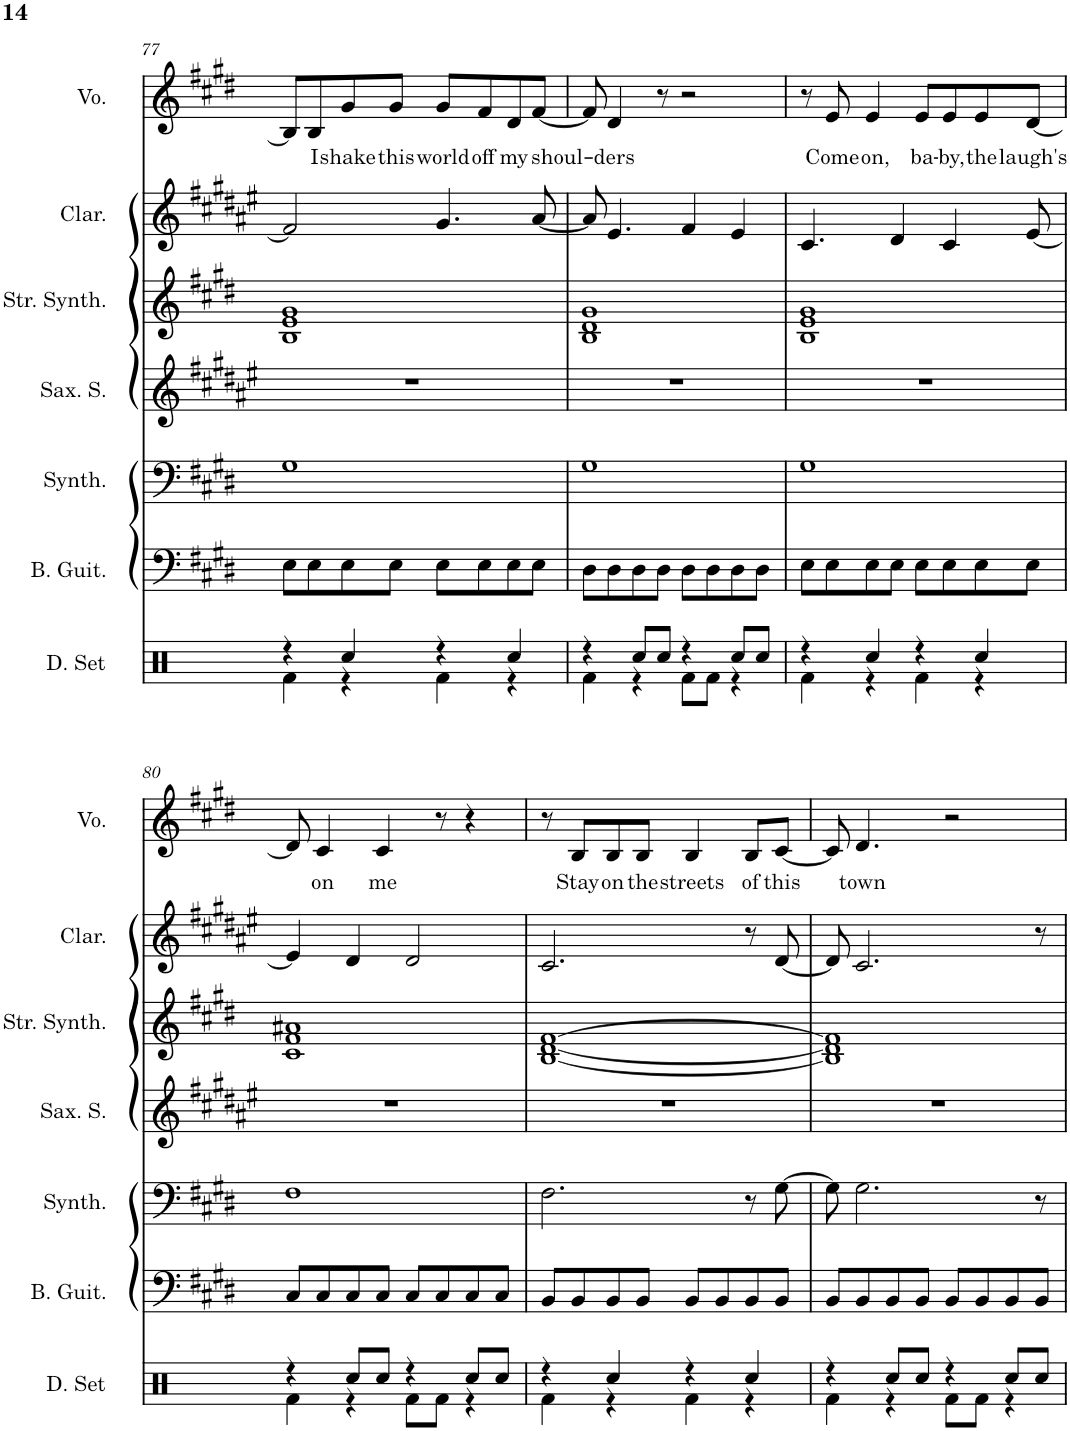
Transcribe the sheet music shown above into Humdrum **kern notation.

**kern	**kern	**kern	**kern	**kern	**kern	**kern	**text
*part7	*part6	*part5	*part4	*part3	*part2	*part1	*part1
*staff7	*staff6	*staff5	*staff4	*staff3	*staff2	*staff1	*staff1
*I"Drumset	*I"Bass Guitar	*I"Bass Synthesizer	*I"Saxophone soprano	*I"String Synthesizer	*I"Clarinette	*I"Voice	*
*I'D. Set	*I'B. Guit.	*I'Synth.	*I'Sax. S.	*I'Str. Synth.	*I'Clar.	*I'Vo.	*
!!LO:PB:g=z
*clefX	*clefF4	*clefF4	*clefG2	*clefG2	*clefG2	*clefG2	*
*	*Trd7c12	*	*Trd1c2	*	*Trd1c2	*	*
*k[]	*k[f#c#g#d#]	*k[f#c#g#d#]	*k[f#c#g#d#a#e#]	*k[f#c#g#d#]	*k[f#c#g#d#a#e#]	*k[f#c#g#d#]	*
*M4/4	*M4/4	*M4/4	*M4/4	*M4/4	*M4/4	*M4/4	*
=77	=77	=77	=77	=77	=77	=77	=77
*^	*	*	*	*	*	*	*
4r	4Rf\	8E\L	1G#	1r	1B 1e 1g#	2f#/]	8B/L]	.
!	!	!	!	!	!	!	!	!LO:LY:b
.	.	8E\	.	.	.	.	8B/	I
!	!	!	!	!	!	!	!	!LO:LY:b
4Rcc/	4r	8E\	.	.	.	.	8g#/	shake
!	!	!	!	!	!	!	!	!LO:LY:b
.	.	8E\J	.	.	.	.	8g#/J	this
!	!	!	!	!	!	!	!	!LO:LY:b
4r	4Rf\	8E\L	.	.	.	4.g#/	8g#/L	world
!	!	!	!	!	!	!	!	!LO:LY:b
.	.	8E\	.	.	.	.	8f#/	off
!	!	!	!	!	!	!	!	!LO:LY:b
4Rcc/	4r	8E\	.	.	.	.	8d#/	my
!	!	!	!	!	!	!	!	!LO:LY:b
.	.	8E\J	.	.	.	[8a#/	[8f#/J	shoul-
=78	=78	=78	=78	=78	=78	=78	=78	=78
4r	4Rf\	8D#\L	1G#	1r	1B 1d# 1g#	8a#/]	8f#/]	.
!	!	!	!	!	!	!	!	!LO:LY:b
.	.	8D#\	.	.	.	4.e#/	4d#/	-ders
8Rcc/L	4r	8D#\	.	.	.	.	.	.
8Rcc/J	.	8D#\J	.	.	.	.	8r	.
4r	8Rf\L	8D#\L	.	.	.	4f#/	2r	.
.	8Rf\J	8D#\	.	.	.	.	.	.
8Rcc/L	4r	8D#\	.	.	.	4e#/	.	.
8Rcc/J	.	8D#\J	.	.	.	.	.	.
=79	=79	=79	=79	=79	=79	=79	=79	=79
4r	4Rf\	8E\L	1G#	1r	1B 1e 1g#	4.c#/	8r	.
!	!	!	!	!	!	!	!	!LO:LY:b
.	.	8E\	.	.	.	.	8e/	Come
!	!	!	!	!	!	!	!	!LO:LY:b
4Rcc/	4r	8E\	.	.	.	.	4e/	on,
.	.	8E\J	.	.	.	4d#/	.	.
!	!	!	!	!	!	!	!	!LO:LY:b
4r	4Rf\	8E\L	.	.	.	.	8e/L	ba-
!	!	!	!	!	!	!	!	!LO:LY:b
.	.	8E\	.	.	.	4c#/	8e/	-by,
!	!	!	!	!	!	!	!	!LO:LY:b
4Rcc/	4r	8E\	.	.	.	.	8e/	the
!	!	!	!	!	!	!	!	!LO:LY:b
.	.	8E\J	.	.	.	[8e#/	[8d#/J	laugh's
!!LO:LB:g=z
=80	=80	=80	=80	=80	=80	=80	=80	=80
4r	4Rf\	8C#/L	1F#	1r	1c# 1f# 1a#X	4e#/]	8d#/]	.
!	!	!	!	!	!	!	!	!LO:LY:b
.	.	8C#/	.	.	.	.	4c#/	on
8Rcc/L	4r	8C#/	.	.	.	4d#/	.	.
!	!	!	!	!	!	!	!	!LO:LY:b
8Rcc/J	.	8C#/J	.	.	.	.	4c#/	me
4r	8Rf\L	8C#/L	.	.	.	2d#/	.	.
.	8Rf\J	8C#/	.	.	.	.	8r	.
8Rcc/L	4r	8C#/	.	.	.	.	4r	.
8Rcc/J	.	8C#/J	.	.	.	.	.	.
=81	=81	=81	=81	=81	=81	=81	=81	=81
4r	4Rf\	8BB/L	2.F#\	1r	[1B [1d# [1f#	2.c#/	8r	.
!	!	!	!	!	!	!	!	!LO:LY:b
.	.	8BB/	.	.	.	.	8B/L	Stay
!	!	!	!	!	!	!	!	!LO:LY:b
4Rcc/	4r	8BB/	.	.	.	.	8B/	on
!	!	!	!	!	!	!	!	!LO:LY:b
.	.	8BB/J	.	.	.	.	8B/J	the
!	!	!	!	!	!	!	!	!LO:LY:b
4r	4Rf\	8BB/L	.	.	.	.	4B/	streets
.	.	8BB/	.	.	.	.	.	.
!	!	!	!	!	!	!	!	!LO:LY:b
4Rcc/	4r	8BB/	8r	.	.	8r	8B/L	of
!	!	!	!	!	!	!	!	!LO:LY:b
.	.	8BB/J	[8G#\	.	.	[8d#/	[8c#/J	this
=82	=82	=82	=82	=82	=82	=82	=82	=82
4r	4Rf\	8BB/L	8G#\]	1r	1B] 1d#] 1f#]	8d#/]	8c#/]	.
!	!	!	!	!	!	!	!	!LO:LY:b
.	.	8BB/	2.G#\	.	.	2.c#/	4.d#/	town
8Rcc/L	4r	8BB/	.	.	.	.	.	.
8Rcc/J	.	8BB/J	.	.	.	.	.	.
4r	8Rf\L	8BB/L	.	.	.	.	2r	.
.	8Rf\J	8BB/	.	.	.	.	.	.
8Rcc/L	4r	8BB/	.	.	.	.	.	.
8Rcc/J	.	8BB/J	8r	.	.	8r	.	.
*v	*v	*	*	*	*	*	*	*
=	=	=	=	=	=	=	=
*-	*-	*-	*-	*-	*-	*-	*-
